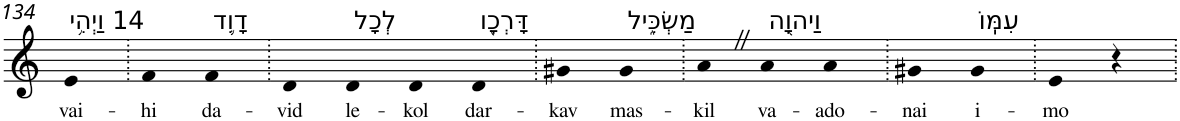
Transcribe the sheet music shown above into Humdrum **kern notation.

**kern	**text
*part1	*part1
*staff1	*staff1
*I"Piano	*
*I'Pno	*
!!LO:PB:g=z
*clefG2	*
*k[]	*
=134	=134
!LO:TX:a:t=14 וַיְהִ֥י	!
!	!LO:LY:b
4e	vai-
=135.	=135.
!	!LO:LY:b
4f	-hi
!LO:TX:a:t=דָוִ֛ד	!
!	!LO:LY:b
4f	da-
=136.	=136.
!	!LO:LY:b
4d	-vid
!LO:TX:a:t=לְכָל	!
!	!LO:LY:b
4d	le-
!	!LO:LY:b
4d	-kol
!LO:TX:a:t=דָּרְכָ֖ו	!
!	!LO:LY:b
4d	dar-
=137.	=137.
!	!LO:LY:b
4g#X	-kav
!LO:TX:a:t=מַשְׂכִּ֑יל	!
!	!LO:LY:b
4g#	mas-
=138.	=138.
!	!LO:LY:b
4aZ	-kil
!LO:TX:a:t=וַיהוָ֖ה	!
!	!LO:LY:b
4a	va-
!	!LO:LY:b
4a	-ado-
=139.	=139.
!	!LO:LY:b
4g#X	-nai
!LO:TX:a:t=עִמּֽוֹ	!
!	!LO:LY:b
4g#	i-
=140.	=140.
!	!LO:LY:b
4e	-mo
4r	.
=.	=.
*-	*-
